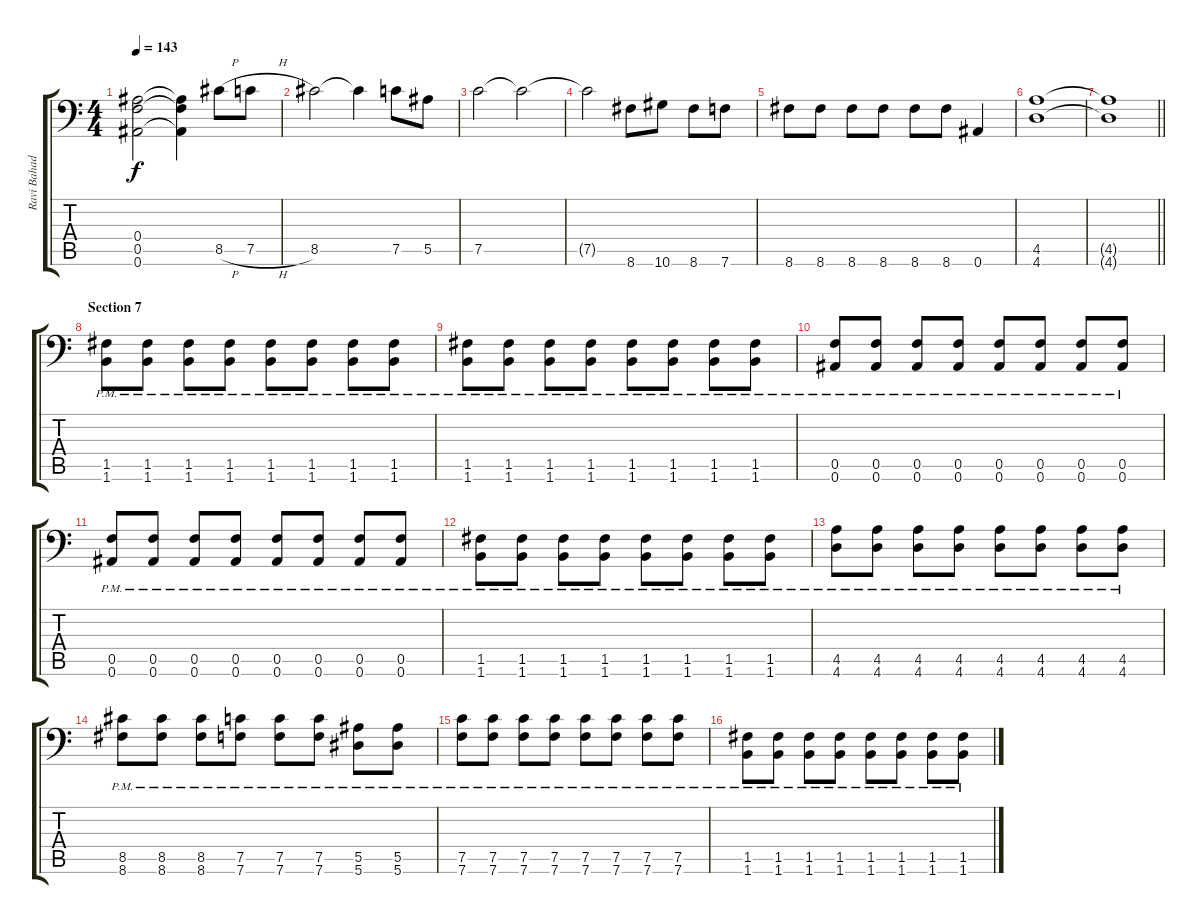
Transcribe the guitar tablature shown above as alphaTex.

\track ("Ravi Bahadriraju" "Ravi Bahad") {instrument overdrivenguitar}
\staff {score tabs}
\tuning (C4 G3 Eb3 Bb2 F2 Bb1) {hide}
\ts (4 4)
\tempo 143
\clef f4
\ks c
(0.4 0.5 0.6).2{dy f} (0.4{t} 0.5{t} 0.6{t}).4 8.5{h}.8 7.5{h}.8 |
8.5.2 8.5{t}.4 7.5.8 5.5.8 |
7.5.2 7.5{t}.2 |
7.5{t}.2 8.6.8 10.6.8 8.6.8 7.6.8 |
8.6.8 8.6.8 8.6.8 8.6.8 8.6.8 8.6.8 0.6.4 |
(4.5 4.6).1 |
\barLineRight lightlight
(4.5{t} 4.6{t}).1 |
\section ("" "Section 7")
(1.5{pm} 1.6{pm}).8 (1.5{pm} 1.6{pm}).8 (1.5{pm} 1.6{pm}).8 (1.5{pm} 1.6{pm}).8 (1.5{pm} 1.6{pm}).8 (1.5{pm} 1.6{pm}).8 (1.5{pm} 1.6{pm}).8 (1.5{pm} 1.6{pm}).8 |
(1.5{pm} 1.6{pm}).8 (1.5{pm} 1.6{pm}).8 (1.5{pm} 1.6{pm}).8 (1.5{pm} 1.6{pm}).8 (1.5{pm} 1.6{pm}).8 (1.5{pm} 1.6{pm}).8 (1.5{pm} 1.6{pm}).8 (1.5{pm} 1.6{pm}).8 |
(0.5{pm} 0.6{pm}).8 (0.5{pm} 0.6{pm}).8 (0.5{pm} 0.6{pm}).8 (0.5{pm} 0.6{pm}).8 (0.5{pm} 0.6{pm}).8 (0.5{pm} 0.6{pm}).8 (0.5{pm} 0.6{pm}).8 (0.5{pm} 0.6{pm}).8 |
(0.5{pm} 0.6{pm}).8 (0.5{pm} 0.6{pm}).8 (0.5{pm} 0.6{pm}).8 (0.5{pm} 0.6{pm}).8 (0.5{pm} 0.6{pm}).8 (0.5{pm} 0.6{pm}).8 (0.5{pm} 0.6{pm}).8 (0.5{pm} 0.6{pm}).8 |
(1.5{pm} 1.6{pm}).8 (1.5{pm} 1.6{pm}).8 (1.5{pm} 1.6{pm}).8 (1.5{pm} 1.6{pm}).8 (1.5{pm} 1.6{pm}).8 (1.5{pm} 1.6{pm}).8 (1.5{pm} 1.6{pm}).8 (1.5{pm} 1.6{pm}).8 |
(4.5{pm} 4.6{pm}).8 (4.5{pm} 4.6{pm}).8 (4.5{pm} 4.6{pm}).8 (4.5{pm} 4.6{pm}).8 (4.5{pm} 4.6{pm}).8 (4.5{pm} 4.6{pm}).8 (4.5{pm} 4.6{pm}).8 (4.5{pm} 4.6{pm}).8 |
(8.5{pm} 8.6{pm}).8 (8.5{pm} 8.6{pm}).8 (8.5{pm} 8.6{pm}).8 (7.5{pm} 7.6{pm}).8 (7.5{pm} 7.6{pm}).8 (7.5{pm} 7.6{pm}).8 (5.5{pm} 5.6{pm}).8 (5.5{pm} 5.6{pm}).8 |
(7.5{pm} 7.6{pm}).8 (7.5{pm} 7.6{pm}).8 (7.5{pm} 7.6{pm}).8 (7.5{pm} 7.6{pm}).8 (7.5{pm} 7.6{pm}).8 (7.5{pm} 7.6{pm}).8 (7.5{pm} 7.6{pm}).8 (7.5{pm} 7.6{pm}).8 |
(1.5{pm} 1.6{pm}).8 (1.5{pm} 1.6{pm}).8 (1.5{pm} 1.6{pm}).8 (1.5{pm} 1.6{pm}).8 (1.5{pm} 1.6{pm}).8 (1.5{pm} 1.6{pm}).8 (1.5{pm} 1.6{pm}).8 (1.5{pm} 1.6{pm}).8
